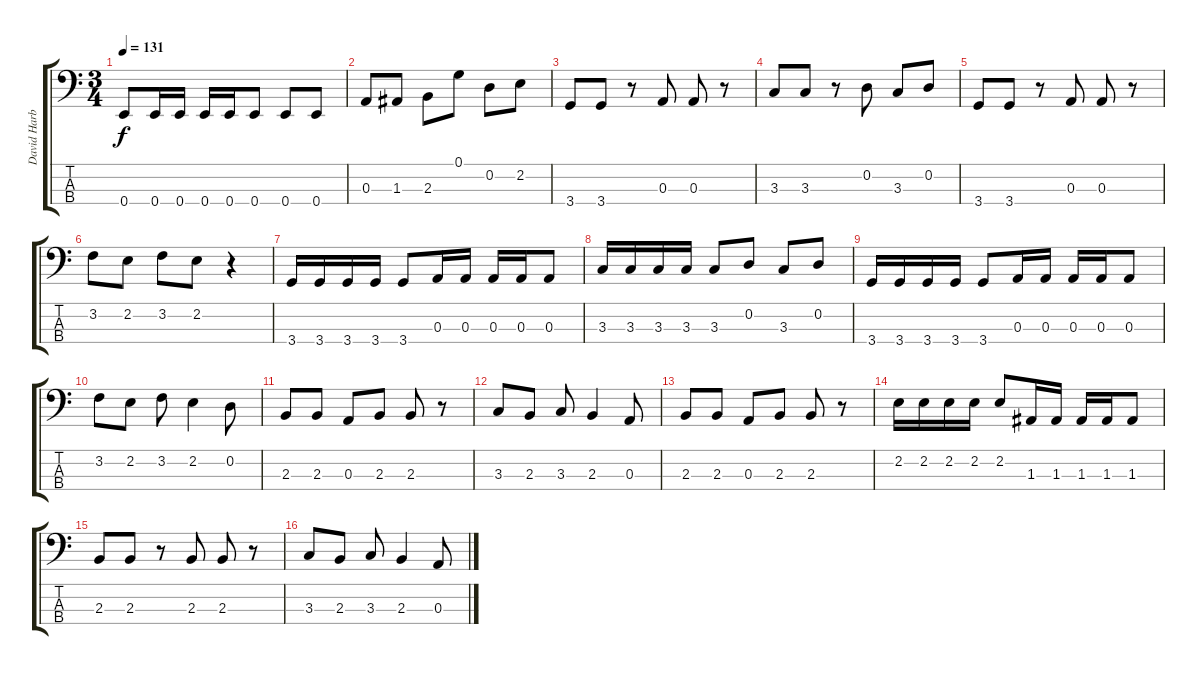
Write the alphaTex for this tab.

\track ("David Harbour" "David Harb") {instrument electricbassfinger}
\staff {score tabs}
\tuning (G2 D2 A1 E1) {hide}
\ts (3 4)
\tempo 131
\clef f4
\ks c
0.4.8{dy f} 0.4.16 0.4.16 0.4.16 0.4.16 0.4.8 0.4.8 0.4.8 |
0.3.8 1.3.8 2.3.8 0.1.8 0.2.8 2.2.8 |
3.4.8 3.4.8 r.8 0.3.8 0.3.8 r.8 |
3.3.8 3.3.8 r.8 0.2.8 3.3.8 0.2.8 |
3.4.8 3.4.8 r.8 0.3.8 0.3.8 r.8 |
3.2.8 2.2.8 3.2.8 2.2.8 r.4 |
3.4.16 3.4.16 3.4.16 3.4.16 3.4.8 0.3.16 0.3.16 0.3.16 0.3.16 0.3.8 |
3.3.16 3.3.16 3.3.16 3.3.16 3.3.8 0.2.8 3.3.8 0.2.8 |
3.4.16 3.4.16 3.4.16 3.4.16 3.4.8 0.3.16 0.3.16 0.3.16 0.3.16 0.3.8 |
3.2.8 2.2.8 3.2.8 2.2.4 0.2.8 |
2.3.8 2.3.8 0.3.8 2.3.8 2.3.8 r.8 |
3.3.8 2.3.8 3.3.8 2.3.4 0.3.8 |
2.3.8 2.3.8 0.3.8 2.3.8 2.3.8 r.8 |
2.2.16 2.2.16 2.2.16 2.2.16 2.2.8 1.3.16 1.3.16 1.3.16 1.3.16 1.3.8 |
2.3.8 2.3.8 r.8 2.3.8 2.3.8 r.8 |
3.3.8 2.3.8 3.3.8 2.3.4 0.3.8
